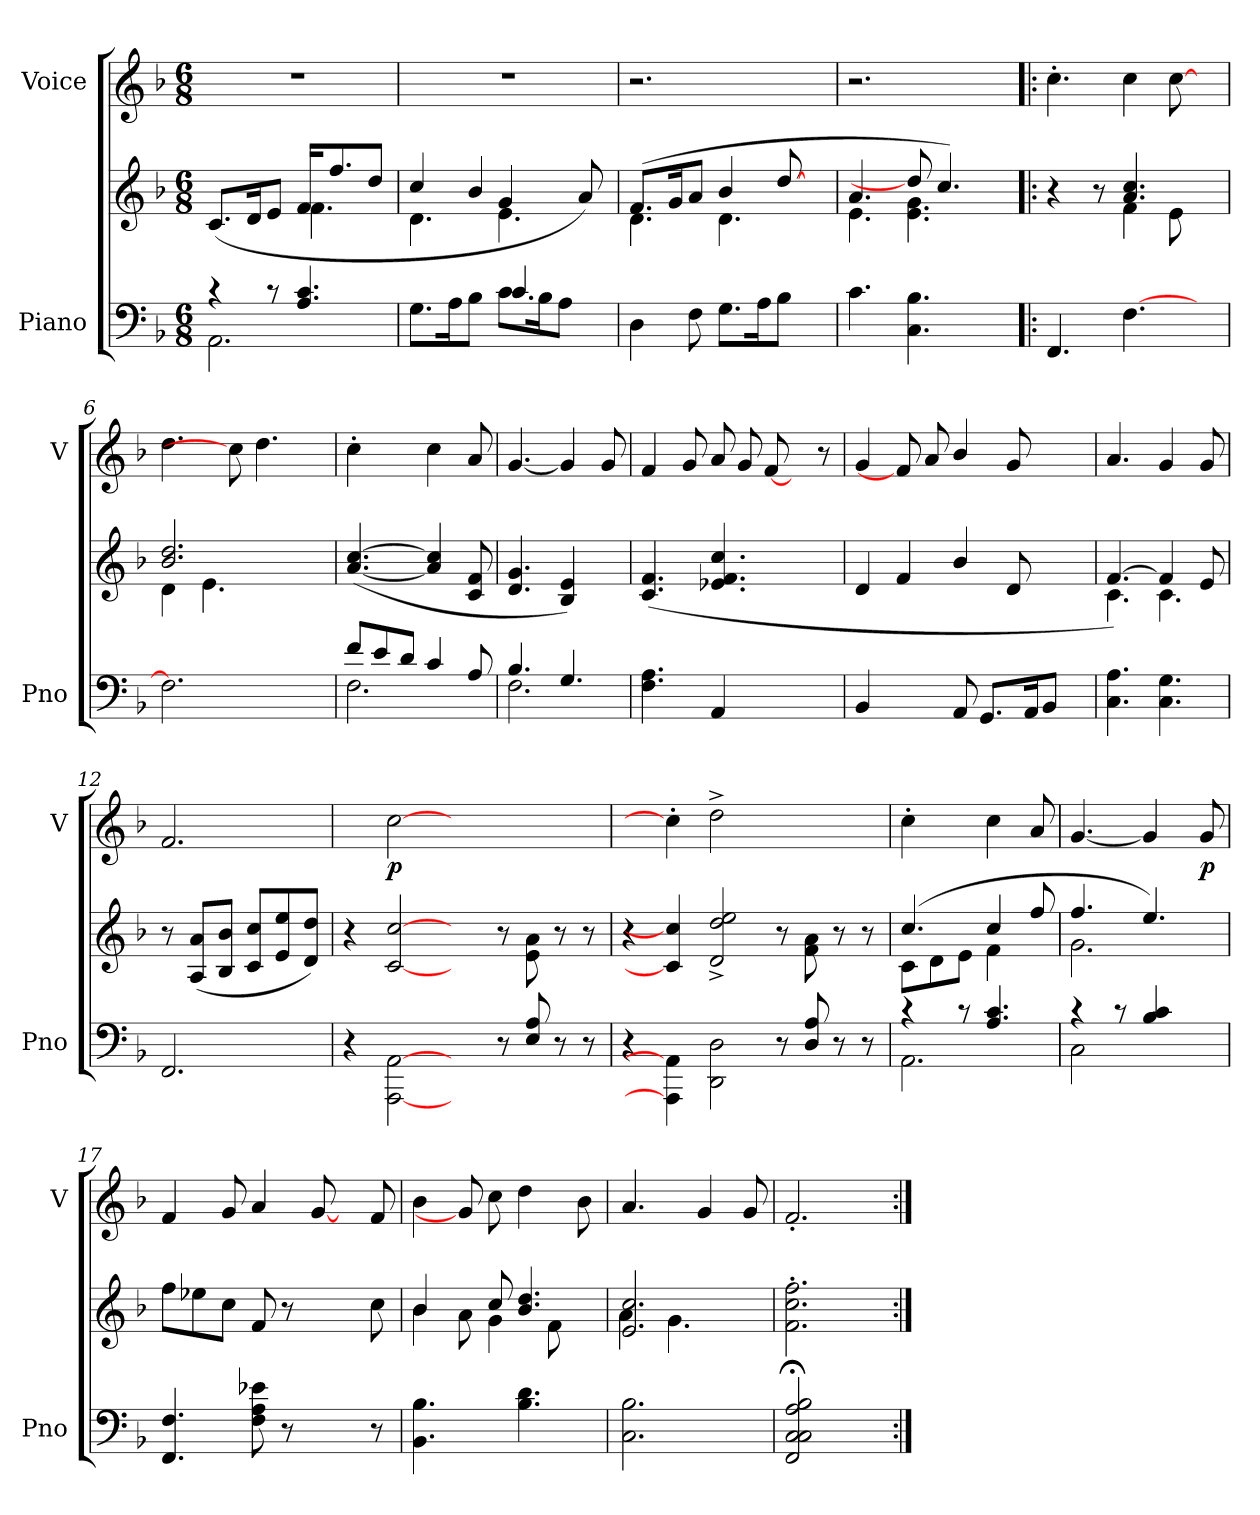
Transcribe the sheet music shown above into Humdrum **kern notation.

**kern	**kern	**kern	**dynam
*part2	*part2	*part1	*part1
*staff3	*staff2	*staff1	*staff1
*I"Piano	*	*I"Voice	*
*I'Pno	*	*I'V	*
*clefF4	*clefG2	*clefG2	*
*k[b-]	*k[b-]	*k[b-]	*
*M6/8	*M6/8	*M6/8	*
=1	=1	=1	=1
*^	*^	*	*
4r	2.AA\	(>8.c/L	4.ryy	2.r	.
.	.	16d/K	.	.	.
8r	.	8e/J	.	.	.
4.A/ 4.c/	.	16f/KL	4.f\	.	.
.	.	8.ff/	.	.	.
.	.	8dd/J	.	.	.
=2	=2	=2	=2	=2	=2
*	*	*	*^	*	*
8.G\L	4.ryy	4cc/	4.d\	4.ryy	2.r	.
16A\K	.	.	.	.	.	.
8B-\J	.	4b-/	.	.	.	.
8c\L	4.c/	.	4.e\	4g/	.	.
16B-\K	.	4ryy	.	.	.	.
8A\J	.	.	.	.	.	.
.	.	.	.	8a/)	.	.
16ryy	.	.	.	.	.	.
*v	*v	*	*	*	*	*
*	*	*v	*v	*	*
=3	=3	=3	=3	=3
4D\	(>8.f/L	4.d\	2.r	.
.	16g/K	.	.	.
8F\	8a/J	.	.	.
8.G\L	4b-/	4.d\	.	.
16A\K	.	.	.	.
8B-\J	[8dd/	.	.	.
8ryy	8ryy	8ryy	8ryy	.
=4	=4	=4	=4	=4
4.c\	4.a/	4.e\	2.r	.
4.C\ 4.B-\	8dd/]	4.e\ 4.g\	.	.
.	4.cc/)	.	.	.
8ryy	.	8ryy	8ryy	.
!!LO:LB:g=z
=5!|:	=5!|:	=5!|:	=5!|:	=5!|:
4.FF/	4r	4.ryy	4.cc'\	.
.	8r	.	.	.
[>4.F\	4.a/ 4.cc/	4f\	4cc\	.
.	.	8e\	[8cc\	.
8ryy	8ryy	8ryy	8ryy	.
=6	=6	=6	=6	=6
2.F\]	2.b-/ 2.dd/	4d\	4.dd\	.
.	.	4.e\	.	.
.	.	.	8cc\]	.
.	.	.	4.dd\	.
.	.	8ryy	.	.
8ryy	8ryy	8ryy	.	.
*	*v	*v	*	*
=7	=7	=7	=7
*^	*	*	*
8f/L	2.F\	(>[<4.a/ [>4.cc/	4cc'\	.
8e/	.	.	.	.
8d/J	.	.	8ryy	.
4c/	.	4a/] 4cc/]	4cc\	.
8A/	.	8c/ 8f/	8a/	.
=8	=8	=8	=8	=8
4.B-/	2.F\	4.d/ 4.g/	[<4.g/	.
4.G/	.	4B-/ 4e/)	4g/]	.
.	.	8ryy	8g/	.
*v	*v	*	*	*
!!LO:LB:g=z
=9	=9	=9	=9
4.F\ 4.A\	(>4.c/ 4.f/	4f/	.
.	.	8g/	.
4AA/	4.e-X/ 4.f/ 4.cc/	8a/	.
.	.	8g/	.
8ryy	.	[8f/	.
4ryy	4ryy	8ryy	.
.	.	8r	.
=10	=10	=10	=10
4BB-/	4d/	4g/	.
4ryy	4f/	8f/]	.
.	.	8a/	.
8AA/	4b-/	4b-/	.
8.GG/L	.	.	.
.	8d/	8g/	.
16AA/K	.	.	.
8BB-/J	4ryy	8ryy	.
8ryy	.	8ryy	.
=11	=11	=11	=11
*	*^	*	*
4.C\ 4.A\	[>4.f/)	4.c\	4.a/	.
4.C\ 4.G\	4f/]	4.c\	4g/	.
.	8e/	.	8g/	.
*	*v	*v	*	*
=12	=12	=12	=12
2.FF/	8r	2.f/	.
.	(>8A/ 8a/L	.	.
.	8B-/ 8b-/J	.	.
.	8c/ 8cc/L	.	.
.	8e/ 8ee/	.	.
.	8d/ 8dd/J)	.	.
!!LO:PB:g=z
=13	=13	=13	=13
4r	4r	4ryy	.
!	!	!	!LO:DY:b
[2AAA\ [2AA\	[2c/ [2cc/	[2cc\	p
4ryy	4ryy	4ryy	.
8r	8r	2ryy	.
8E/ 8A/	8e\ 8a\	.	.
8r	8r	.	.
8r	8r	.	.
=14	=14	=14	=14
4r	4r	4ryy	.
4AAA\] 4AA\]	4c/] 4cc/]	4cc'\]	.
2DD\ 2D\	2d/^ 2dd/^ 2ee/^	2dd^\	.
8r	8r	2ryy	.
8D/ 8A/	8f\ 8a\	.	.
8r	8r	.	.
8r	8r	.	.
=15	=15	=15	=15
*^	*^	*	*
4r	2.AA\	(>4.cc/	8c\L	4cc'\	.
.	.	.	8d\	.	.
8r	.	.	8e\J	8ryy	.
4.A/ 4.c/	.	4cc/	4f\	4cc\	.
.	.	8ff/	8ryy	8a/	.
=16	=16	=16	=16	=16	=16
4r	2C\	4.ff/	2.g\	[<4.g/	.
8r	.	.	.	.	.
4B-/ 4c/	.	4.ee/)	.	4g/]	.
.	4ryy	.	.	.	.
!	!	!	!	!	!LO:DY:b
8ryy	.	.	.	8g/	p
*v	*v	*	*	*	*
*	*v	*v	*	*
!!LO:LB:g=z
=17	=17	=17	=17
4.FF/ 4.F/	8ff\L	4f/	.
.	8ee-X\	.	.
.	8cc\J	8g/	.
8F\ 8A\ 8e-X\	8f/	4a/	.
8r	8r	.	.
8ryy	8ryy	[8g/	.
8ryy	8ryy	8ryy	.
8r	8cc\	8f/	.
=18	=18	=18	=18
*	*^	*	*
4.BB-\ 4.B-\	4b-/	4b-\	4b-\	.
.	8ryy	8a\	8g/]	.
8ryy	8cc/	4g\	8cc\	.
4.B-\ 4.d\	4.b-/ 4.dd/	.	4dd\	.
.	.	8f\	.	.
.	.	8ryy	8b-\	.
=19	=19	=19	=19	=19
2.C\ 2.B-\	2.e/ 2.cc/	4a\	4.a/	.
.	.	4.g\	.	.
.	.	.	4g/	.
.	.	8ryy	8g/	.
*	*v	*v	*	*
=20	=20	=20	=20
2FF/; 2C/; 2C/; 2A/; 2B-/;	2.f\' 2.cc\' 2.ff\'	2.f'/	.
4ryy	.	.	.
=:|!	=:|!	=:|!	=:|!
*-	*-	*-	*-
